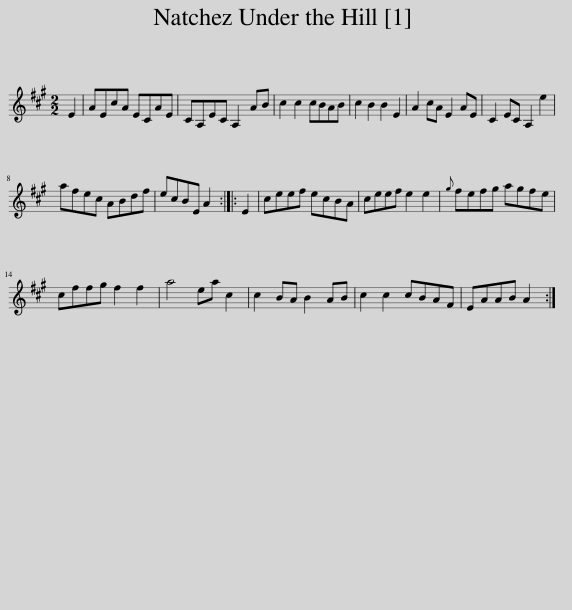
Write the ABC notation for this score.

X:1
L:1/8
M:2/2
I:linebreak $
K:A
V:1 treble
V:1
 E2 | AEcA ECAE | CA,EC A,2 AB | c2 c2 cBAB | c2 B2 B2 E2 | %5
 A2 cA E2 AE | C2 EC A,2 e2 |$ afec ABdf | ecBE A2 :: E2 | %10
 ceef ecBA | ceef e2 e2 |{g} fefg agfe |$ cffg f2 f2 | a4 ea c2 | %15
 c2 BA B2 AB | c2 c2 cBAF | EAAB A2 :| %18
